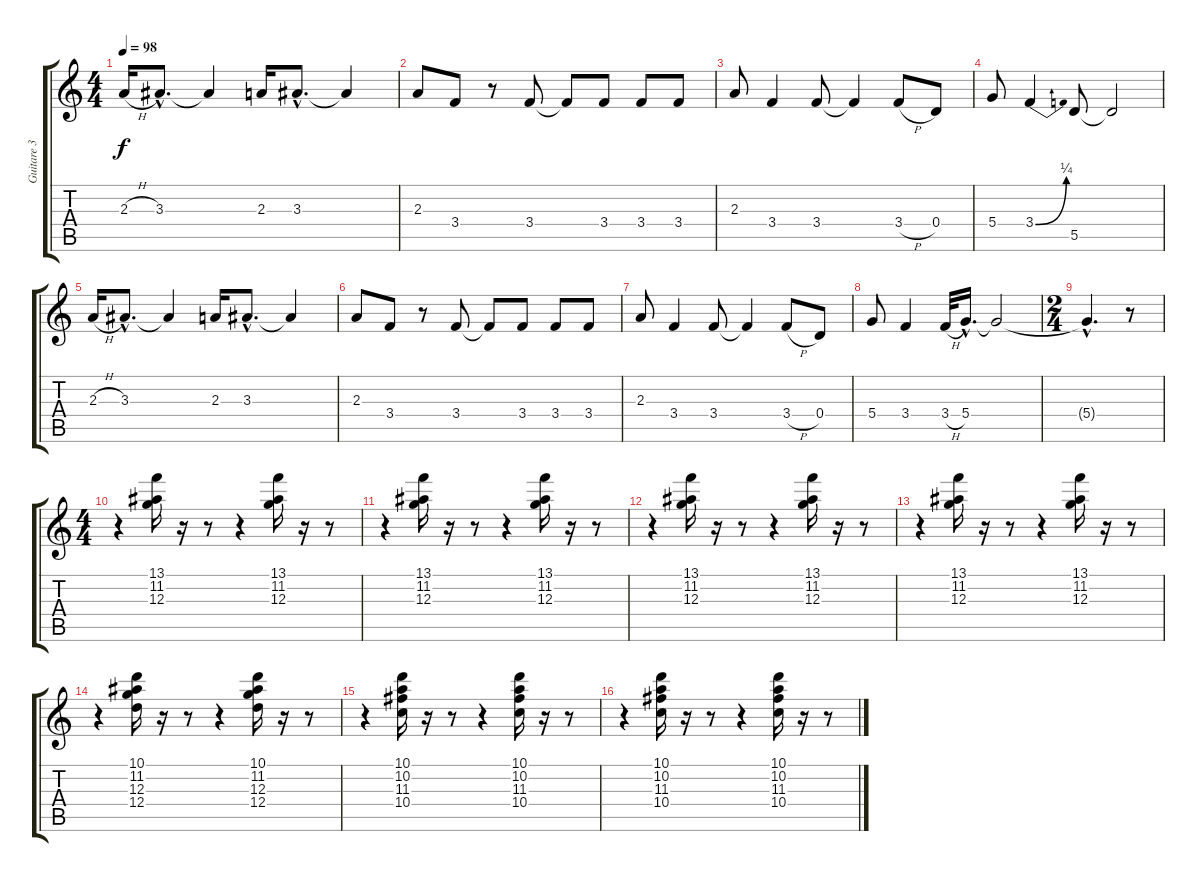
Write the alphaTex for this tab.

\track ("Guitare 3 Claire" "Guitare 3 ") {instrument electricguitarclean}
\staff {score tabs}
\tuning (E4 B3 G3 D3 A2 E2) {hide}
\ts (4 4)
\tempo 98
\clef g2
\ks c
2.3{h}.16{dy f instrument electricguitarclean} 3.3{hac}.8{d} 3.3{t}.4 2.3.16 3.3{hac}.8{d} 3.3{t}.4 |
2.3.8 3.4.8 r.8 3.4.8 3.4{t}.8 3.4.8 3.4.8 3.4.8 |
2.3.8 3.4.4 3.4.8 3.4{t}.4 3.4{h}.8 0.4.8 |
5.4.8 3.4{be (bend 0 0 60 1)}.4 5.5.8 5.5{t}.2 |
2.3{h}.16 3.3{hac}.8{d} 3.3{t}.4 2.3.16 3.3{hac}.8{d} 3.3{t}.4 |
2.3.8 3.4.8 r.8 3.4.8 3.4{t}.8 3.4.8 3.4.8 3.4.8 |
2.3.8 3.4.4 3.4.8 3.4{t}.4 3.4{h}.8 0.4.8 |
5.4.8 3.4.4 3.4{h}.32 5.4{hac}.16{d} 5.4{t}.2 |
\ts (2 4)
5.4{hac t}.4{d} r.8 |
\ts (4 4)
r.4 (13.1 11.2 12.3).16 r.16 r.8 r.4 (13.1 11.2 12.3).16 r.16 r.8 |
r.4 (13.1 11.2 12.3).16 r.16 r.8 r.4 (13.1 11.2 12.3).16 r.16 r.8 |
r.4 (13.1 11.2 12.3).16 r.16 r.8 r.4 (13.1 11.2 12.3).16 r.16 r.8 |
r.4 (13.1 11.2 12.3).16 r.16 r.8 r.4 (13.1 11.2 12.3).16 r.16 r.8 |
r.4 (10.1 11.2 12.3 12.4).16 r.16 r.8 r.4 (10.1 11.2 12.3 12.4).16 r.16 r.8 |
r.4 (10.1 10.2 11.3 10.4).16 r.16 r.8 r.4 (10.1 10.2 11.3 10.4).16 r.16 r.8 |
r.4 (10.1 10.2 11.3 10.4).16 r.16 r.8 r.4 (10.1 10.2 11.3 10.4).16 r.16 r.8
